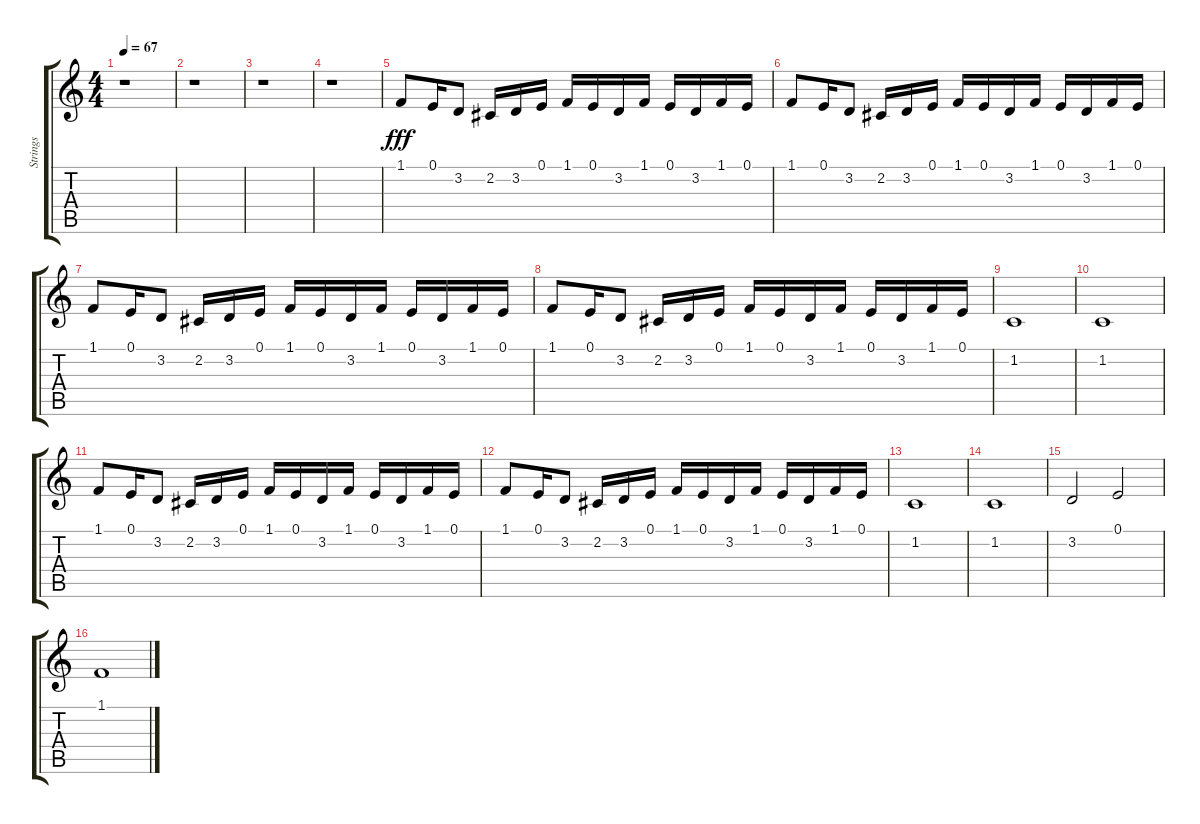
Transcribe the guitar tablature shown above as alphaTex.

\track ("Strings" "Strings") {instrument stringensemble1}
\staff {score tabs}
\tuning (E4 B3 G3 D3 A2 E2) {hide}
\ts (4 4)
\tempo 67
\clef g2
\ks c
r.1{dy fff instrument stringensemble1} |
r.1 |
r.1 |
r.1 |
1.1.8 0.1.16 3.2.8 2.2.16 3.2.16 0.1.16 1.1.16 0.1.16 3.2.16 1.1.16 0.1.16 3.2.16 1.1.16 0.1.16 |
1.1.8 0.1.16 3.2.8 2.2.16 3.2.16 0.1.16 1.1.16 0.1.16 3.2.16 1.1.16 0.1.16 3.2.16 1.1.16 0.1.16 |
1.1.8 0.1.16 3.2.8 2.2.16 3.2.16 0.1.16 1.1.16 0.1.16 3.2.16 1.1.16 0.1.16 3.2.16 1.1.16 0.1.16 |
1.1.8 0.1.16 3.2.8 2.2.16 3.2.16 0.1.16 1.1.16 0.1.16 3.2.16 1.1.16 0.1.16 3.2.16 1.1.16 0.1.16 |
1.2.1 |
1.2.1 |
1.1.8 0.1.16 3.2.8 2.2.16 3.2.16 0.1.16 1.1.16 0.1.16 3.2.16 1.1.16 0.1.16 3.2.16 1.1.16 0.1.16 |
1.1.8 0.1.16 3.2.8 2.2.16 3.2.16 0.1.16 1.1.16 0.1.16 3.2.16 1.1.16 0.1.16 3.2.16 1.1.16 0.1.16 |
1.2.1 |
1.2.1 |
3.2.2 0.1.2 |
1.1.1
